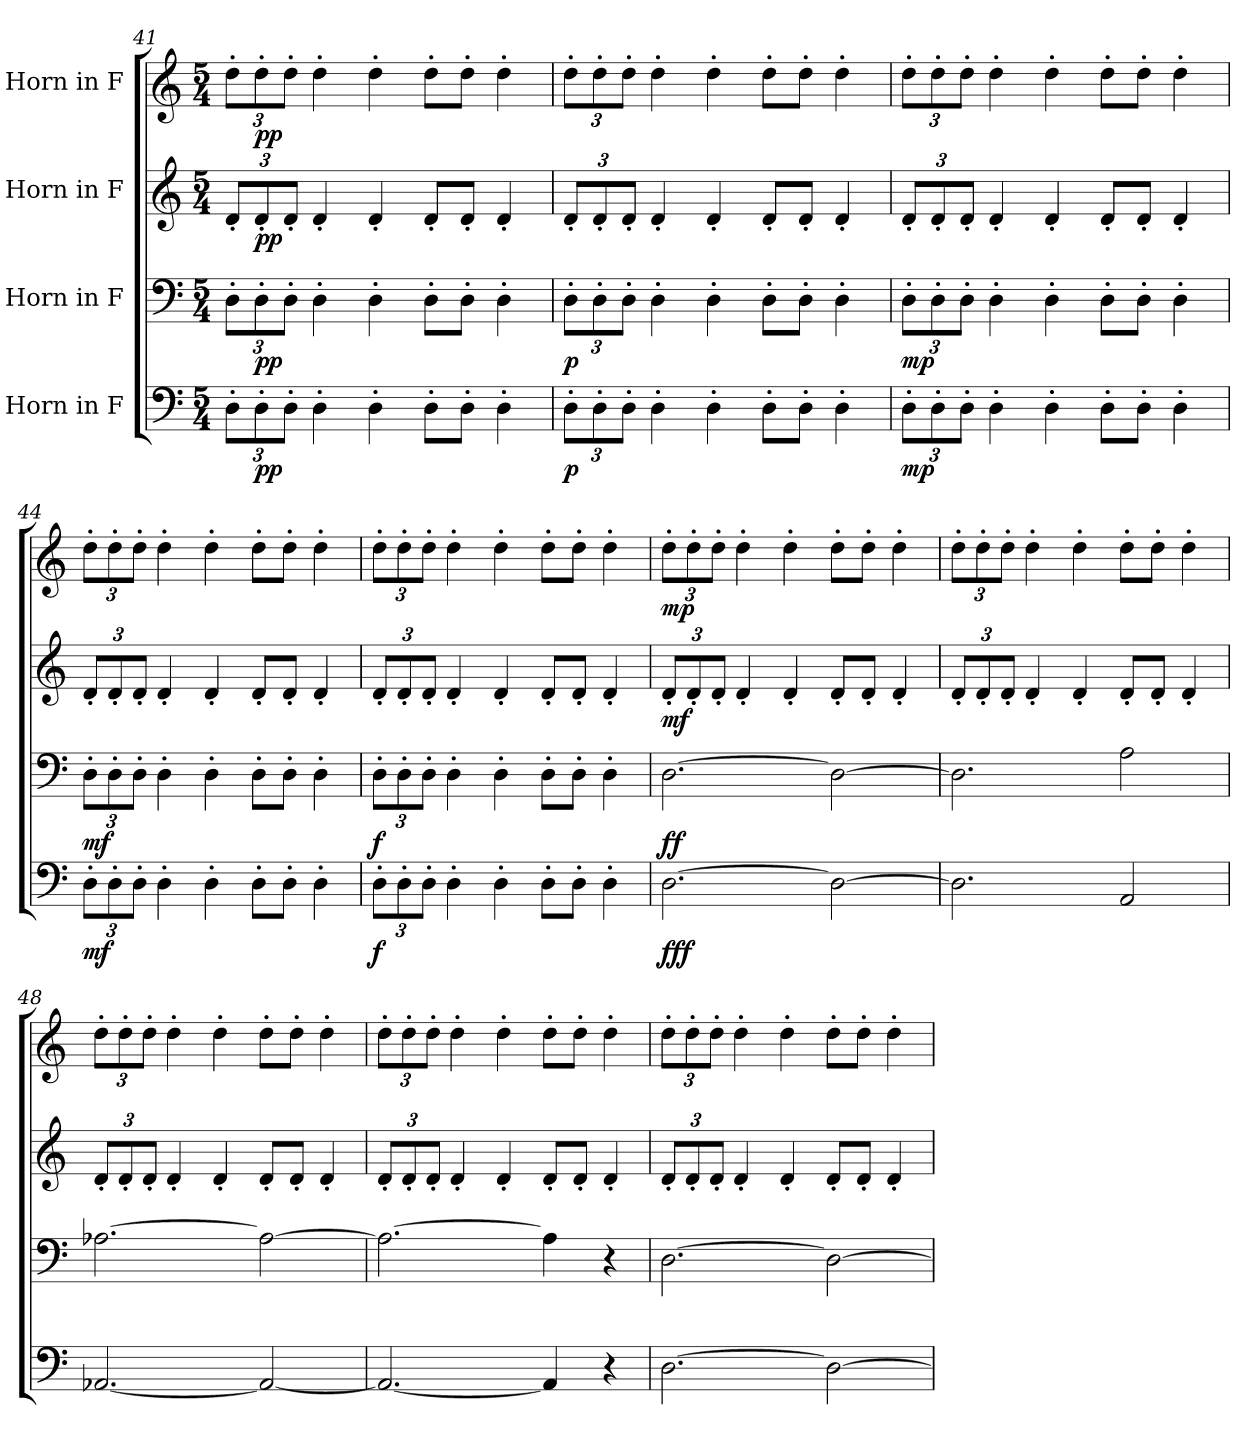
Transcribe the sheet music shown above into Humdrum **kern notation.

**kern	**dynam	**kern	**dynam	**kern	**dynam	**kern	**dynam
*part4	*part4	*part3	*part3	*part2	*part2	*part1	*part1
*staff4	*staff4	*staff3	*staff3	*staff2	*staff2	*staff1	*staff1
*I"Horn in F	*	*I"Horn in F	*	*I"Horn in F	*	*I"Horn in F	*
*clefF4	*	*clefF4	*	*clefG2	*	*clefG2	*
*ITrd4c7	*	*ITrd4c7	*	*ITrd4c7	*	*ITrd4c7	*
*k[b-]	*	*k[b-]	*	*k[b-]	*	*k[b-]	*
*M5/4	*	*M5/4	*	*M5/4	*	*M5/4	*
*Xbrackettup	*	*Xbrackettup	*	*Xbrackettup	*	*Xbrackettup	*
=41	=41	=41	=41	=41	=41	=41	=41
12GG'\L	.	12GG'\L	.	12G'/L	.	12g'\L	.
!	!LO:DY:b	!	!LO:DY:b	!	!LO:DY:b	!	!LO:DY:b
12GG'\	pp	12GG'\	pp	12G'/	pp	12g'\	pp
12GG'\J	.	12GG'\J	.	12G'/J	.	12g'\J	.
4GG'\	.	4GG'\	.	4G'/	.	4g'\	.
4GG'\	.	4GG'\	.	4G'/	.	4g'\	.
8GG'\L	.	8GG'\L	.	8G'/L	.	8g'\L	.
8GG'\J	.	8GG'\J	.	8G'/J	.	8g'\J	.
4GG'\	.	4GG'\	.	4G'/	.	4g'\	.
!!LO:PB:g=z
=42	=42	=42	=42	=42	=42	=42	=42
!	!LO:DY:b	!	!LO:DY:b	!	!	!	!
12GG'\L	p	12GG'\L	p	12G'/L	.	12g'\L	.
12GG'\	.	12GG'\	.	12G'/	.	12g'\	.
12GG'\J	.	12GG'\J	.	12G'/J	.	12g'\J	.
4GG'\	.	4GG'\	.	4G'/	.	4g'\	.
4GG'\	.	4GG'\	.	4G'/	.	4g'\	.
8GG'\L	.	8GG'\L	.	8G'/L	.	8g'\L	.
8GG'\J	.	8GG'\J	.	8G'/J	.	8g'\J	.
4GG'\	.	4GG'\	.	4G'/	.	4g'\	.
=43	=43	=43	=43	=43	=43	=43	=43
!	!LO:DY:b	!	!LO:DY:b	!	!	!	!
12GG'\L	mp	12GG'\L	mp	12G'/L	.	12g'\L	.
12GG'\	.	12GG'\	.	12G'/	.	12g'\	.
12GG'\J	.	12GG'\J	.	12G'/J	.	12g'\J	.
4GG'\	.	4GG'\	.	4G'/	.	4g'\	.
4GG'\	.	4GG'\	.	4G'/	.	4g'\	.
8GG'\L	.	8GG'\L	.	8G'/L	.	8g'\L	.
8GG'\J	.	8GG'\J	.	8G'/J	.	8g'\J	.
4GG'\	.	4GG'\	.	4G'/	.	4g'\	.
=44	=44	=44	=44	=44	=44	=44	=44
!	!LO:DY:b	!	!LO:DY:b	!	!	!	!
12GG'\L	mf	12GG'\L	mf	12G'/L	.	12g'\L	.
12GG'\	.	12GG'\	.	12G'/	.	12g'\	.
12GG'\J	.	12GG'\J	.	12G'/J	.	12g'\J	.
4GG'\	.	4GG'\	.	4G'/	.	4g'\	.
4GG'\	.	4GG'\	.	4G'/	.	4g'\	.
8GG'\L	.	8GG'\L	.	8G'/L	.	8g'\L	.
8GG'\J	.	8GG'\J	.	8G'/J	.	8g'\J	.
4GG'\	.	4GG'\	.	4G'/	.	4g'\	.
=45	=45	=45	=45	=45	=45	=45	=45
!	!LO:DY:b	!	!LO:DY:b	!	!	!	!
12GG'\L	f	12GG'\L	f	12G'/L	.	12g'\L	.
12GG'\	.	12GG'\	.	12G'/	.	12g'\	.
12GG'\J	.	12GG'\J	.	12G'/J	.	12g'\J	.
4GG'\	.	4GG'\	.	4G'/	.	4g'\	.
4GG'\	.	4GG'\	.	4G'/	.	4g'\	.
8GG'\L	.	8GG'\L	.	8G'/L	.	8g'\L	.
8GG'\J	.	8GG'\J	.	8G'/J	.	8g'\J	.
4GG'\	.	4GG'\	.	4G'/	.	4g'\	.
=46	=46	=46	=46	=46	=46	=46	=46
!	!LO:DY:b	!	!LO:DY:b	!	!LO:DY:b	!	!LO:DY:b
[2.GG\	fff	[2.GG\	ff	12G'/L	mf	12g'\L	mp
.	.	.	.	12G'/	.	12g'\	.
.	.	.	.	12G'/J	.	12g'\J	.
.	.	.	.	4G'/	.	4g'\	.
.	.	.	.	4G'/	.	4g'\	.
2GG\_	.	2GG\_	.	8G'/L	.	8g'\L	.
.	.	.	.	8G'/J	.	8g'\J	.
.	.	.	.	4G'/	.	4g'\	.
!!LO:LB:g=z
=47	=47	=47	=47	=47	=47	=47	=47
2.GG\]	.	2.GG\]	.	12G'/L	.	12g'\L	.
.	.	.	.	12G'/	.	12g'\	.
.	.	.	.	12G'/J	.	12g'\J	.
.	.	.	.	4G'/	.	4g'\	.
.	.	.	.	4G'/	.	4g'\	.
2DD/	.	2D\	.	8G'/L	.	8g'\L	.
.	.	.	.	8G'/J	.	8g'\J	.
.	.	.	.	4G'/	.	4g'\	.
=48	=48	=48	=48	=48	=48	=48	=48
[2.DD-X/	.	[2.D-X\	.	12G'/L	.	12g'\L	.
.	.	.	.	12G'/	.	12g'\	.
.	.	.	.	12G'/J	.	12g'\J	.
.	.	.	.	4G'/	.	4g'\	.
.	.	.	.	4G'/	.	4g'\	.
2DD-/_	.	2D-\_	.	8G'/L	.	8g'\L	.
.	.	.	.	8G'/J	.	8g'\J	.
.	.	.	.	4G'/	.	4g'\	.
=49	=49	=49	=49	=49	=49	=49	=49
2.DD-/_	.	2.D-\_	.	12G'/L	.	12g'\L	.
.	.	.	.	12G'/	.	12g'\	.
.	.	.	.	12G'/J	.	12g'\J	.
.	.	.	.	4G'/	.	4g'\	.
.	.	.	.	4G'/	.	4g'\	.
4DD-/]	.	4D-\]	.	8G'/L	.	8g'\L	.
.	.	.	.	8G'/J	.	8g'\J	.
4r	.	4r	.	4G'/	.	4g'\	.
=50	=50	=50	=50	=50	=50	=50	=50
[2.GG\	.	[2.GG\	.	12G'/L	.	12g'\L	.
.	.	.	.	12G'/	.	12g'\	.
.	.	.	.	12G'/J	.	12g'\J	.
.	.	.	.	4G'/	.	4g'\	.
.	.	.	.	4G'/	.	4g'\	.
2GG\_	.	2GG\_	.	8G'/L	.	8g'\L	.
.	.	.	.	8G'/J	.	8g'\J	.
.	.	.	.	4G'/	.	4g'\	.
=	=	=	=	=	=	=	=
*-	*-	*-	*-	*-	*-	*-	*-
